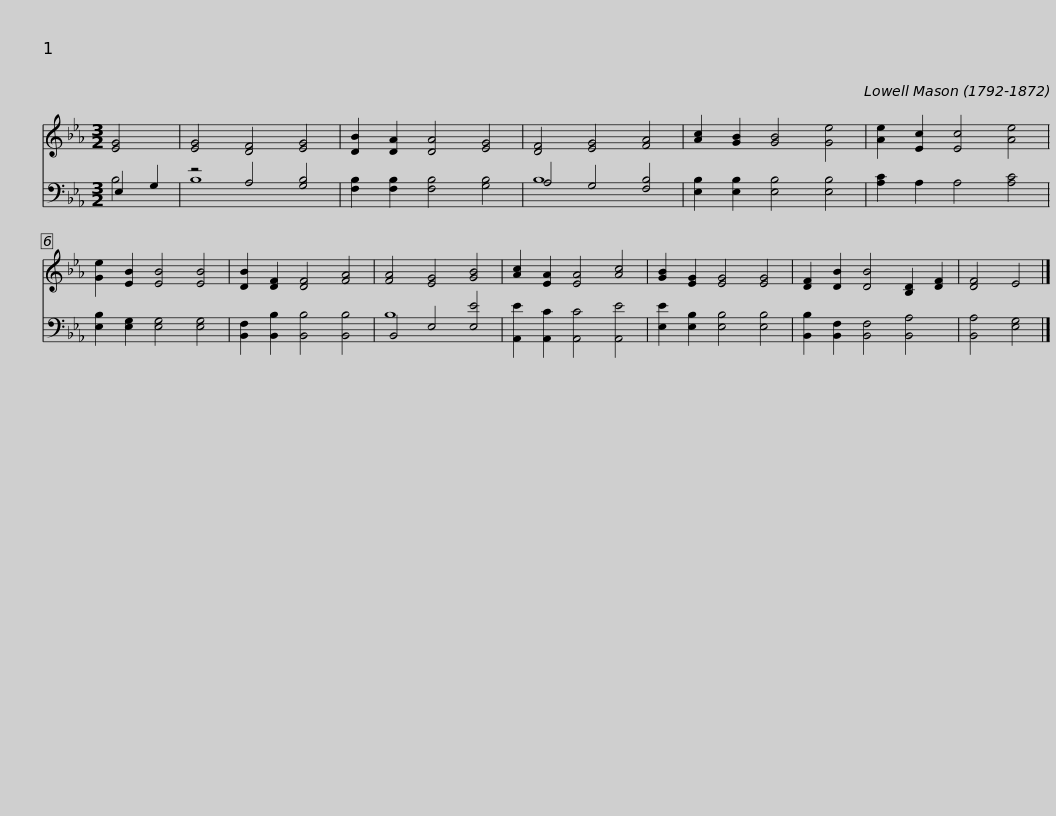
X:1
%%score 1 ( 2 3 )
L:1/8
M:3/2
I:linebreak $
K:Eb
V:1 treble
V:2 bass
V:3 bass
V:1
 [EG]4 | [EG]4 [DF]4 [EG]4 | [DB]2 [DA]2 [DA]4 [EG]4 | [DF]4 [EG]4 [FA]4 | [Ac]2 [GB]2 [GB]4 [Ge]4 | %5
 [Ae]2 [Ec]2 [Ec]4 [Ae]4 | [Ge]2 [EB]2 [EB]4 [EB]4 |$ [DB]2 [DF]2 [DF]4 [FA]4 | [FA]4 [EG]4 [GB]4 | [Ac]2 [EA]2 [EA]4 [Ac]4 | %10
 [GB]2 [EG]2 [EG]4 [EG]4 | [DF]2 [DB]2 [DB]4 [B,D]2 [DF]2 | [DF]4 E4 |] %13
V:2
 E,2 G,2 | z4 A,4 [G,B,]4 | [F,B,]2 [F,B,]2 [F,B,]4 [G,B,]4 | A,4 G,4 [F,B,]4 | [E,B,]2 [E,B,]2 [E,B,]4 [E,B,]4 | %5
 [A,C]2 A,2 A,4 [A,C]4 | [E,B,]2 [E,G,]2 [E,G,]4 [E,G,]4 |$ [B,,F,]2 [B,,B,]2 [B,,B,]4 [B,,B,]4 | B,,4 E,4 [E,E]4 | [A,,E]2 [A,,C]2 [A,,C]4 [A,,E]4 | %10
 [E,E]2 [E,B,]2 [E,B,]4 [E,B,]4 | [B,,B,]2 [B,,F,]2 [B,,F,]4 [B,,A,]4 | [B,,A,]4 [E,G,]4 |] %13
V:3
 B,4 | B,8 x4 | x12 | B,8 x4 | x12 | %5
 x12 | x12 |$ x12 | B,8 x4 | x12 | %10
 x12 | x12 | x8 |] %13
